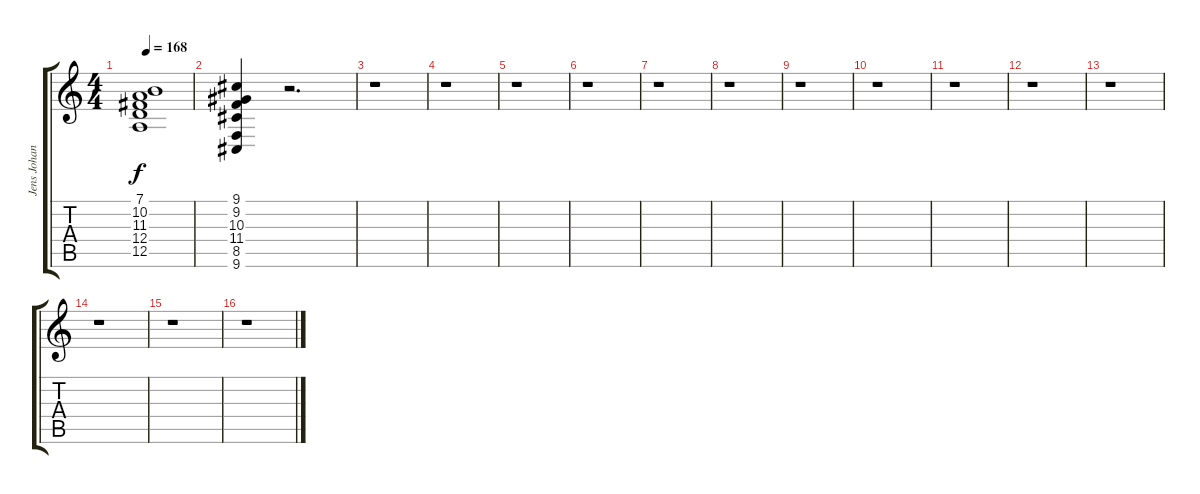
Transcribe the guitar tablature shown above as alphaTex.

\track ("Jens Johansson (Keyboards 2)" "Jens Johan") {instrument choiraahs}
\staff {score tabs}
\tuning (E4 B3 G3 D3 A2 E2) {hide}
\ts (4 4)
\tempo 168
\clef g2
\ks c
(7.1 10.2 11.3 12.4 12.5).1{dy f} |
(9.1 9.2 10.3 11.4 8.5 9.6).4 r.2{d} |
r.1 |
r.1 |
r.1 |
r.1 |
r.1 |
r.1 |
r.1 |
r.1 |
r.1 |
r.1 |
r.1 |
r.1 |
r.1 |
r.1
